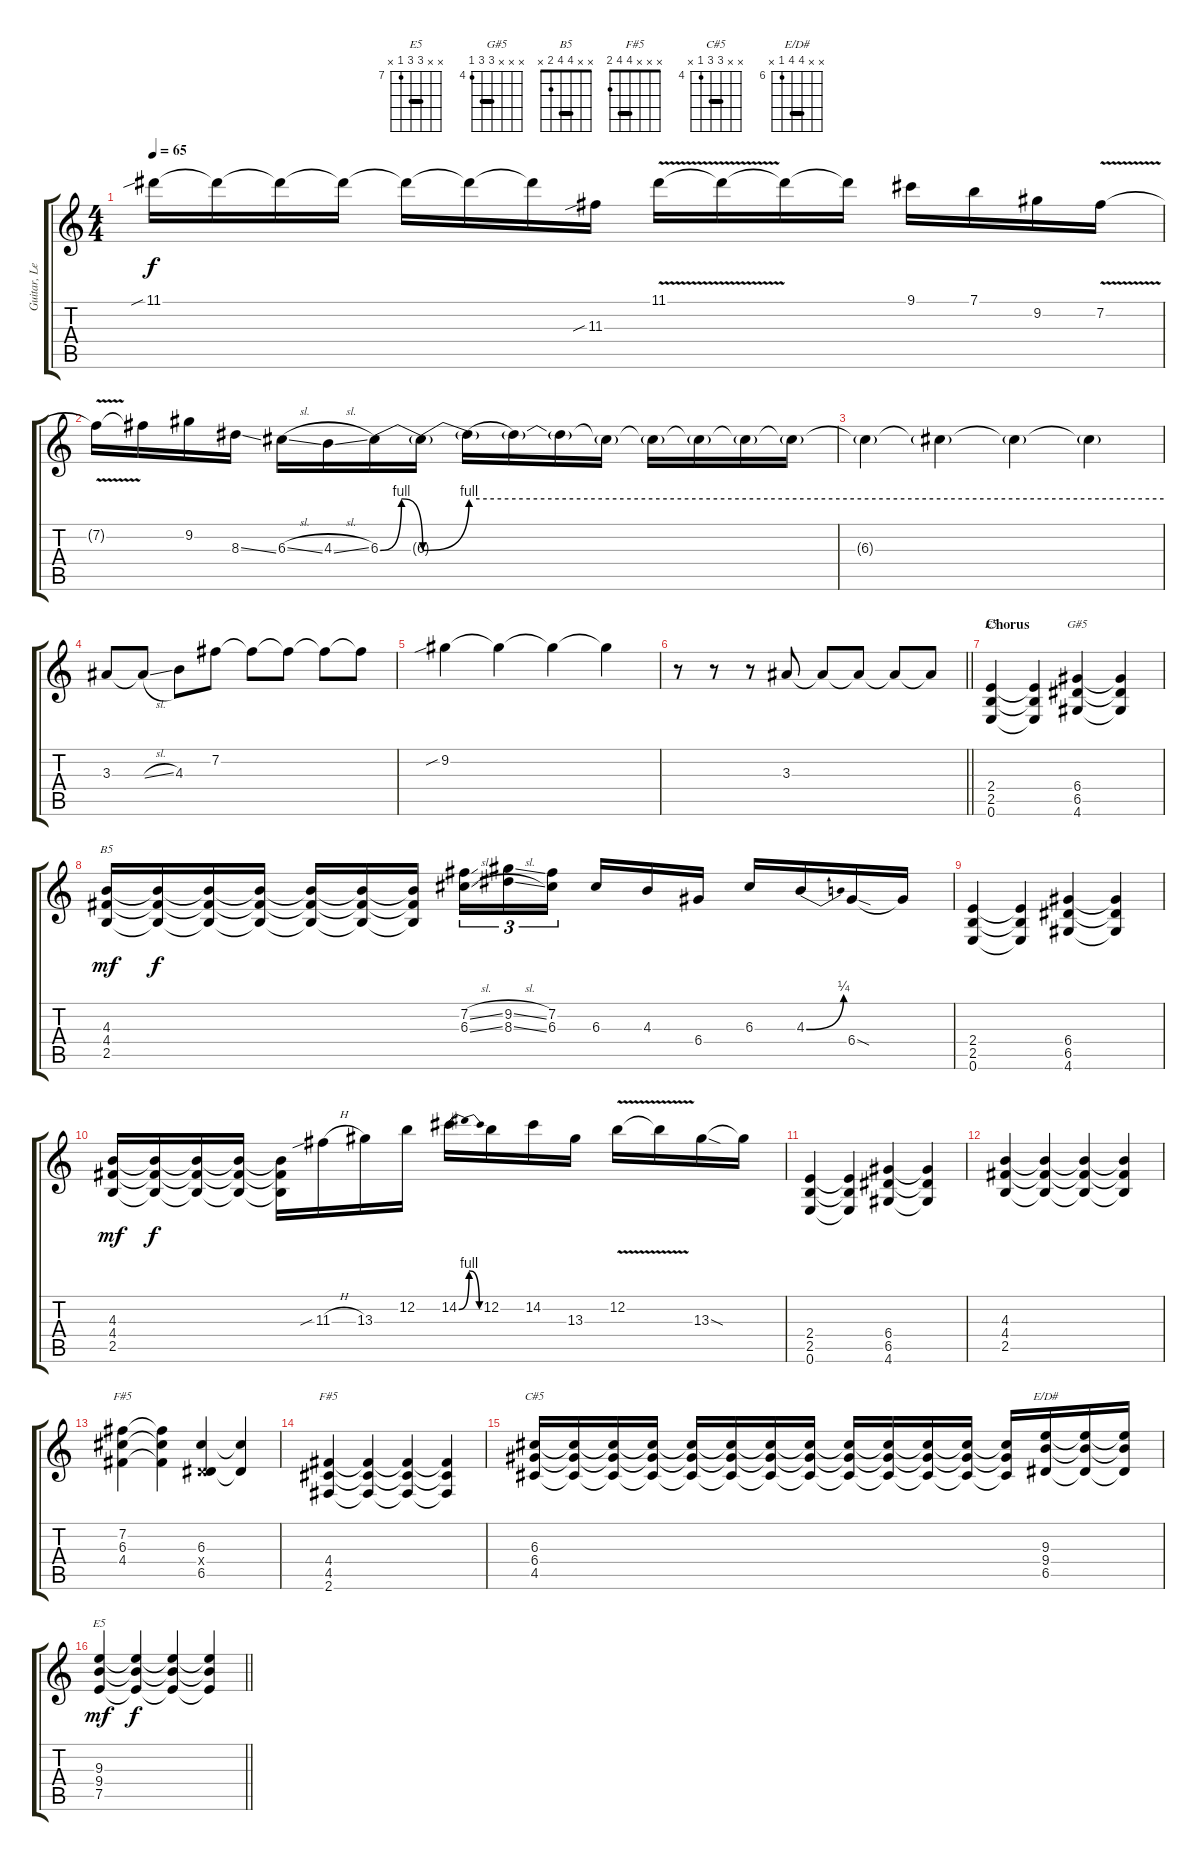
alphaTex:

\track ("Guitar, Lead" "Guitar, Le") {instrument overdrivenguitar}
\staff {score tabs}
\tuning (E4 B3 G3 D3 A2 E2) {hide}
\chord ("E5" x x x 2 2 0) {barre 2}
\chord ("G#5" x x x 6 6 4) {firstfret 4 barre 6}
\chord ("B5" x x 4 4 2 x) {barre 4}
\chord ("F#5" x 7 6 4 x x) {firstfret 4}
\chord ("F#5" x x x 4 4 2) {barre 4}
\chord ("C#5" x x 6 6 4 x) {firstfret 4 barre 6}
\chord ("E/D#" x x 9 9 6 x) {firstfret 6 barre 9}
\chord ("E5" x x 9 9 7 x) {firstfret 7 barre 9}
\ts (4 4)
\tempo 65
\clef g2
\ks c
11.1{sib}.16{dy f} 11.1{t}.16 11.1{t}.16 11.1{t}.16 11.1{t}.16 11.1{t}.16 11.1{t}.16 11.3{sib}.16 11.1{v}.16 11.1{t}.16 11.1{t}.16 11.1{t}.16 9.1.16 7.1.16 9.2.16 7.2{v}.16 |
7.2{t}.16 7.2{t}.16 9.2.16 8.3{ss}.16 6.3{sl}.16 4.3{sl}.16 6.3{be (bendrelease 0 0 15 4 15 4 60 0)}.16 6.3{be (bend 0 0 60 4) t}.16 6.3{be (hold 0 4 60 4) t}.16 6.3{t}.16 6.3{t}.16 6.3{t}.16 6.3{t}.16 6.3{t}.16 6.3{t}.16 6.3{t}.16 |
6.3{t}.4 6.3{t}.4 6.3{t}.4 6.3{t}.4 |
3.3.8 3.3{sl t}.8 4.3.8 7.2.8 7.2{t}.8 7.2{t}.8 7.2{t}.8 7.2{t}.8 |
9.2{sib}.4 9.2{t}.4 9.2{t}.4 9.2{t}.4 |
\barLineRight lightlight
r.8 r.8 r.8 3.3.8 3.3{t}.8 3.3{t}.8 3.3{t}.8 3.3{t}.8 |
\section ("" "Chorus")
(2.4 2.5 0.6).4{ch "E5"} (2.4{t} 2.5{t} 0.6{t}).4 (6.4 6.5 4.6).4{ch "G#5"} (6.4{t} 6.5{t} 4.6{t}).4 |
(4.3 4.4 2.5).16{ch "B5" dy mf} (4.3{t} 4.4{t} 2.5{t}).16{dy f} (4.3{t} 4.4{t} 2.5{t}).16 (4.3{t} 4.4{t} 2.5{t}).16 (4.3{t} 4.4{t} 2.5{t}).16 (4.3{t} 4.4{t} 2.5{t}).16 (4.3{t} 4.4{t} 2.5{t}).16{beam splitsecondary} (7.2{sl} 6.3{sl}).16{tu (3 2)} (9.2{sl} 8.3{sl}).16{tu (3 2)} (7.2 6.3).16{tu (3 2) beam splitsecondary} 6.3.16 4.3.16 6.4.16 6.3.16 4.3{be (bend 0 0 60 1)}.16 6.4{sod}.16 6.4{t}.16 |
(2.4 2.5 0.6).4 (2.4{t} 2.5{t} 0.6{t}).4 (6.4 6.5 4.6).4 (6.4{t} 6.5{t} 4.6{t}).4 |
(4.3 4.4 2.5).16{dy mf} (4.3{t} 4.4{t} 2.5{t}).16{dy f} (4.3{t} 4.4{t} 2.5{t}).16 (4.3{t} 4.4{t} 2.5{t}).16 (4.3{t} 4.4{t} 2.5{t}).16 11.3{sib h}.16 13.3.16 12.2.16 14.2{be (bendrelease 0 0 15 4 15 4 60 0)}.16 12.2{be (hold 0 0 60 0)}.16 14.2.16 13.3.16 12.2{v}.16 12.2{t}.16 13.3{sod}.16 13.3{t}.16 |
(2.4 2.5 0.6).4 (2.4{t} 2.5{t} 0.6{t}).4 (6.4 6.5 4.6).4 (6.4{t} 6.5{t} 4.6{t}).4 |
(4.3 4.4 2.5).4 (4.3{t} 4.4{t} 2.5{t}).4 (4.3{t} 4.4{t} 2.5{t}).4 (4.3{t} 4.4{t} 2.5{t}).4 |
(7.2 6.3 4.4).4{ch "F#5"} (7.2{t} 6.3{t} 4.4{t}).4 (6.3 0.4{x} 6.5).4 (6.3{t} 6.5{t}).4 |
(4.4 4.5 2.6).4{ch "F#5"} (4.4{t} 4.5{t} 2.6{t}).4 (4.4{t} 4.5{t} 2.6{t}).4 (4.4{t} 4.5{t} 2.6{t}).4 |
(6.3 6.4 4.5).16{ch "C#5"} (6.3{t} 6.4{t} 4.5{t}).16 (6.3{t} 6.4{t} 4.5{t}).16 (6.3{t} 6.4{t} 4.5{t}).16 (6.3{t} 6.4{t} 4.5{t}).16 (6.3{t} 6.4{t} 4.5{t}).16 (6.3{t} 6.4{t} 4.5{t}).16 (6.3{t} 6.4{t} 4.5{t}).16 (6.3{t} 6.4{t} 4.5{t}).16 (6.3{t} 6.4{t} 4.5{t}).16 (6.3{t} 6.4{t} 4.5{t}).16 (6.3{t} 6.4{t} 4.5{t}).16 (6.3{t} 6.4{t} 4.5{t}).16 (9.3 9.4 6.5).16{ch "E/D#"} (9.3{t} 9.4{t} 6.5{t}).16 (9.3{t} 9.4{t} 6.5{t}).16 |
\barLineRight lightlight
(9.3 9.4 7.5).4{ch "E5" dy mf} (9.3{t} 9.4{t} 7.5{t}).4{dy f} (9.3{t} 9.4{t} 7.5{t}).4 (9.3{t} 9.4{t} 7.5{t}).4
